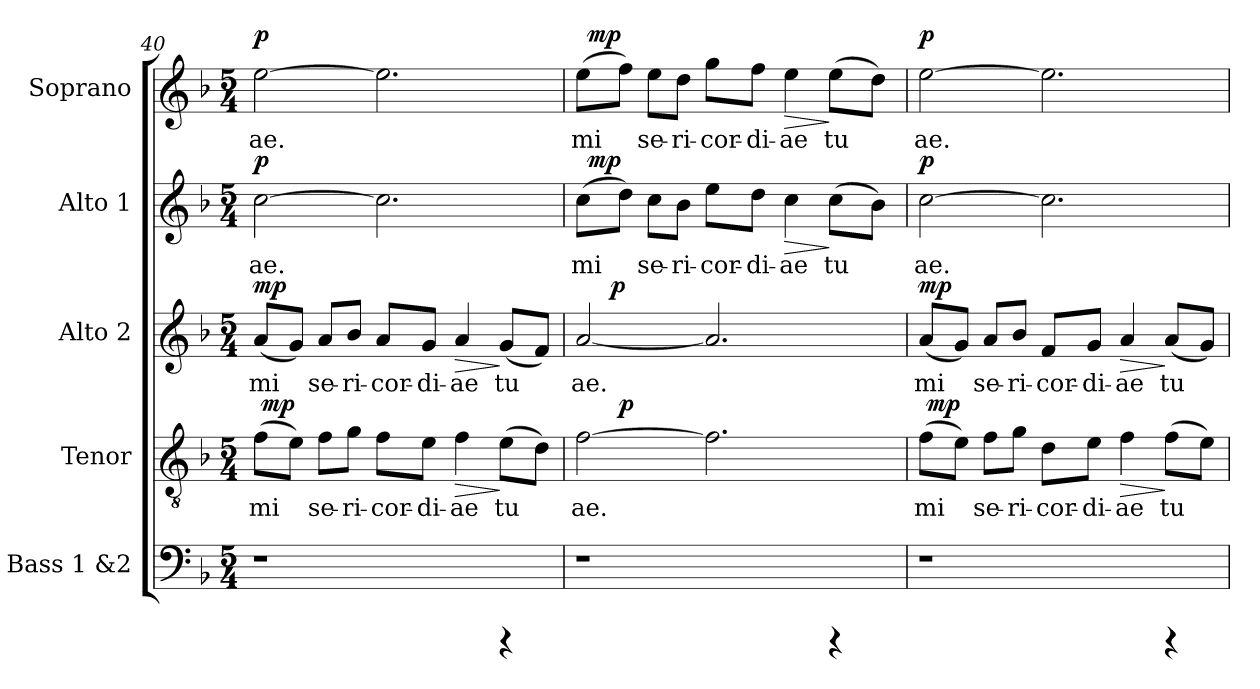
**kern	**kern	**text	**dynam	**kern	**text	**dynam	**kern	**text	**dynam	**kern	**text	**dynam
*part5	*part4	*part4	*part4	*part3	*part3	*part3	*part2	*part2	*part2	*part1	*part1	*part1
*staff5	*staff4	*staff4	*staff4	*staff3	*staff3	*staff3	*staff2	*staff2	*staff2	*staff1	*staff1	*staff1
*I"Bass 1 &2	*I"Tenor	*	*	*I"Alto 2	*	*	*I"Alto 1	*	*	*I"Soprano	*	*
*I'B	*I'T	*	*	*I'A2	*	*	*I'A1	*	*	*I'S	*	*
*clefF4	*clefGv2	*	*	*clefG2	*	*	*clefG2	*	*	*clefG2	*	*
*k[b-]	*k[b-]	*	*	*k[b-]	*	*	*k[b-]	*	*	*k[b-]	*	*
*F:	*F:	*	*	*F:	*	*	*F:	*	*	*F:	*	*
*M5/4	*M5/4	*	*	*M5/4	*	*	*M5/4	*	*	*M5/4	*	*
=40	=40	=40	=40	=40	=40	=40	=40	=40	=40	=40	=40	=40
!	!	!LO:LY:b	!	!	!LO:LY:b:cj	!LO:DY:a	!	!LO:LY:b	!LO:DY:a	!	!LO:LY:b	!LO:DY:a
*	*^	*	*	*	*	*	*	*	*	*	*	*
1r	(>8f\L	64ryy	mi-	.	(<8a/L	mi-	mp	[>2cc\	-ae.	p	[>2ee\	-ae.	p
!	!	!	!	!LO:DY:a	!	!	!	!	!	!	!	!	!
.	.	1ryy	.	mp	.	.	.	.	.	.	.	.	.
!	!	!	!LO:LY:b	!	!	!LO:LY:b:cj	!	!	!	!	!	!	!
.	8e\J)	.	--	.	8g/J)	--	.	.	.	.	.	.	.
!	!	!	!LO:LY:b	!	!	!LO:LY:b:cj	!	!	!	!	!	!	!
.	8f\L	.	-se-	.	8a/L	-se-	.	.	.	.	.	.	.
!	!	!	!LO:LY:b	!	!	!LO:LY:b:cj	!	!	!	!	!	!	!
.	8g\J	.	-ri-	.	8b-/J	-ri-	.	.	.	.	.	.	.
!	!	!	!LO:LY:b	!	!	!LO:LY:b:cj	!	!	!LO:LY:b	!	!	!LO:LY:b	!
.	8f\L	.	-cor-	.	8a/L	-cor-	.	2.cc\]	.	.	2.ee\]	.	.
!	!	!	!LO:LY:b	!	!	!LO:LY:b:cj	!	!	!	!	!	!	!
.	8e\J	.	-di-	.	8g/J	-di-	.	.	.	.	.	.	.
!	!	!	!LO:LY:b	!LO:HP:b	!	!LO:LY:b:cj	!LO:HP:b	!	!	!	!	!	!
.	4f\	.	-ae	>	4a/	-ae	>	.	.	.	.	.	.
!	!	!	!LO:LY:b	!	!	!LO:LY:b:cj	!	!	!	!	!	!	!
4rCCC	(>8e\L	.	tu-	]	(<8g/L	tu-	]	.	.	.	.	.	.
.	.	8...ryy	.	.	.	.	.	.	.	.	.	.	.
!	!	!	!LO:LY:b	!	!	!LO:LY:b:cj	!	!	!	!	!	!	!
.	8d\J)	.	--	.	8f/J)	--	.	.	.	.	.	.	.
=41	=41	=41	=41	=41	=41	=41	=41	=41	=41	=41	=41	=41	=41
!	!	!	!LO:LY:b	!	!	!LO:LY:b:cj	!	!	!LO:LY:b	!	!	!LO:LY:b	!
*	*	*	*	*	*^	*	*	*^	*	*	*^	*	*
1r	[>2f\	8ryy	-ae.	.	[<2a/	16..ryy	-ae.	.	(>8cc\L	32ryy	mi-	.	(>8ee\L	32ryy	mi-	.
!	!	!	!	!	!	!	!	!	!	!	!	!LO:DY:a	!	!	!	!LO:DY:a
.	.	.	.	.	.	.	.	.	.	1ryy	.	mp	.	1ryy	.	mp
!	!	!	!	!	!	!	!	!LO:DY:a	!	!	!	!	!	!	!	!
.	.	.	.	.	.	1ryy	.	p	.	.	.	.	.	.	.	.
!	!	!	!	!LO:DY:a	!	!	!	!	!	!	!LO:LY:b	!	!	!	!LO:LY:b	!
.	.	1ryy	.	p	.	.	.	.	8dd\J)	.	--	.	8ff\J)	.	--	.
!	!	!	!	!	!	!	!	!	!	!	!LO:LY:b	!	!	!	!LO:LY:b	!
.	.	.	.	.	.	.	.	.	8cc\L	.	-se-	.	8ee\L	.	-se-	.
!	!	!	!	!	!	!	!	!	!	!	!LO:LY:b	!	!	!	!LO:LY:b	!
.	.	.	.	.	.	.	.	.	8b-\J	.	-ri-	.	8dd\J	.	-ri-	.
!	!	!	!LO:LY:b	!	!	!	!LO:LY:b:cj	!	!	!	!LO:LY:b	!	!	!	!LO:LY:b	!
.	2.f\]	.	.	.	2.a/]	.	.	.	8ee\L	.	-cor-	.	8gg\L	.	-cor-	.
!	!	!	!	!	!	!	!	!	!	!	!LO:LY:b	!	!	!	!LO:LY:b	!
.	.	.	.	.	.	.	.	.	8dd\J	.	-di-	.	8ff\J	.	-di-	.
!	!	!	!	!	!	!	!	!	!	!	!LO:LY:b	!LO:HP:b	!	!	!LO:LY:b	!LO:HP:b
.	.	.	.	.	.	.	.	.	4cc\	.	-ae	>	4ee\	.	-ae	>
!	!	!	!	!	!	!	!	!	!	!	!LO:LY:b	!	!	!	!LO:LY:b	!
4rCCC	.	.	.	.	.	.	.	.	(>8cc\L	.	tu-	]	(>8ee\L	.	tu-	]
.	.	.	.	.	.	.	.	.	.	8..ryy	.	.	.	8..ryy	.	.
.	.	.	.	.	.	8ryy	.	.	.	.	.	.	.	.	.	.
!	!	!	!	!	!	!	!	!	!	!	!LO:LY:b	!	!	!	!LO:LY:b	!
.	.	8ryy	.	.	.	.	.	.	8b-\J)	.	--	.	8dd\J)	.	--	.
.	.	.	.	.	.	64ryy	.	.	.	.	.	.	.	.	.	.
=42	=42	=42	=42	=42	=42	=42	=42	=42	=42	=42	=42	=42	=42	=42	=42	=42
!	!	!	!LO:LY:b	!	!	!	!LO:LY:b:cj	!LO:DY:a	!	!	!LO:LY:b	!LO:DY:a	!	!	!LO:LY:b	!LO:DY:a
*	*	*	*	*	*v	*v	*	*	*	*	*	*	*v	*v	*	*
*	*	*	*	*	*	*	*	*v	*v	*	*	*	*	*
1r	(>8f\L	64ryy	mi-	.	(<8a/L	mi-	mp	[>2cc\	-ae.	p	[>2ee\	-ae.	p
!	!	!	!	!LO:DY:a	!	!	!	!	!	!	!	!	!
.	.	1ryy	.	mp	.	.	.	.	.	.	.	.	.
!	!	!	!LO:LY:b	!	!	!LO:LY:b:cj	!	!	!	!	!	!	!
.	8e\J)	.	--	.	8g/J)	--	.	.	.	.	.	.	.
!	!	!	!LO:LY:b	!	!	!LO:LY:b:cj	!	!	!	!	!	!	!
.	8f\L	.	-se-	.	8a/L	-se-	.	.	.	.	.	.	.
!	!	!	!LO:LY:b	!	!	!LO:LY:b:cj	!	!	!	!	!	!	!
.	8g\J	.	-ri-	.	8b-/J	-ri-	.	.	.	.	.	.	.
!	!	!	!LO:LY:b	!	!	!LO:LY:b:cj	!	!	!LO:LY:b	!	!	!LO:LY:b	!
.	8d\L	.	-cor-	.	8f/L	-cor-	.	2.cc\]	.	.	2.ee\]	.	.
!	!	!	!LO:LY:b	!	!	!LO:LY:b:cj	!	!	!	!	!	!	!
.	8e\J	.	-di-	.	8g/J	-di-	.	.	.	.	.	.	.
!	!	!	!LO:LY:b	!LO:HP:b	!	!LO:LY:b:cj	!LO:HP:b	!	!	!	!	!	!
.	4f\	.	-ae	>	4a/	-ae	>	.	.	.	.	.	.
!	!	!	!LO:LY:b	!	!	!LO:LY:b:cj	!	!	!	!	!	!	!
4rCCC	(>8f\L	.	tu-	]	(<8a/L	tu-	]	.	.	.	.	.	.
.	.	8...ryy	.	.	.	.	.	.	.	.	.	.	.
!	!	!	!LO:LY:b	!	!	!LO:LY:b:cj	!	!	!	!	!	!	!
.	8e\J)	.	--	.	8g/J)	--	.	.	.	.	.	.	.
*	*v	*v	*	*	*	*	*	*	*	*	*	*	*
=	=	=	=	=	=	=	=	=	=	=	=	=
*-	*-	*-	*-	*-	*-	*-	*-	*-	*-	*-	*-	*-
